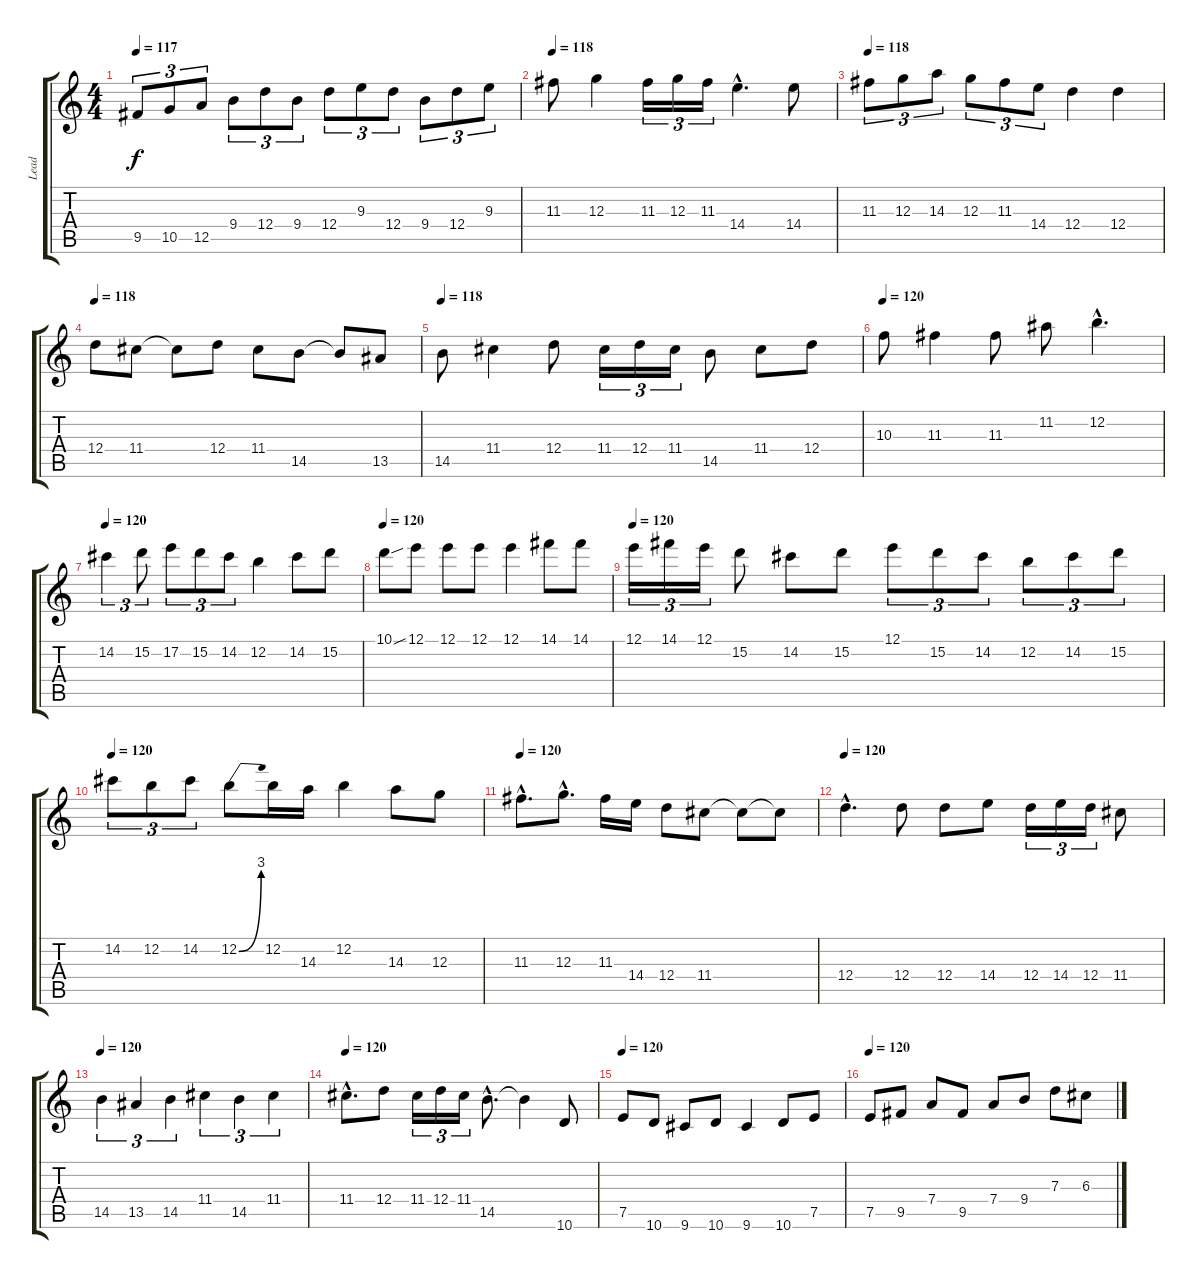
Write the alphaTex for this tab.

\track ("Lead" "Lead") {instrument distortionguitar}
\staff {score tabs}
\tuning (E4 B3 G3 D3 A2 E2) {hide}
\ts (4 4)
\tempo 117
\clef g2
\ks c
9.5.8{tu (3 2) dy f} 10.5.8{tu (3 2)} 12.5.8{tu (3 2)} 9.4.8{tu (3 2)} 12.4.8{tu (3 2)} 9.4.8{tu (3 2)} 12.4.8{tu (3 2)} 9.3.8{tu (3 2)} 12.4.8{tu (3 2)} 9.4.8{tu (3 2)} 12.4.8{tu (3 2)} 9.3.8{tu (3 2)} |
\tempo 118
11.3.8 12.3.4 11.3.16{tu (3 2)} 12.3.16{tu (3 2)} 11.3.16{tu (3 2)} 14.4{hac}.4{d} 14.4.8 |
\tempo 118
11.3.8{tu (3 2)} 12.3.8{tu (3 2)} 14.3.8{tu (3 2)} 12.3.8{tu (3 2)} 11.3.8{tu (3 2)} 14.4.8{tu (3 2)} 12.4.4 12.4.4 |
\tempo 118
12.4.8 11.4.8 11.4{t}.8 12.4.8 11.4.8 14.5.8 14.5{t}.8 13.5.8 |
\tempo 118
14.5.8 11.4.4 12.4.8 11.4.16{tu (3 2)} 12.4.16{tu (3 2)} 11.4.16{tu (3 2)} 14.5.8 11.4.8 12.4.8 |
\tempo 120
10.3.8 11.3.4 11.3.8 11.2.8 12.2{hac}.4{d} |
\tempo 120
14.2.4{tu (3 2)} 15.2.8{tu (3 2)} 17.2.8{tu (3 2)} 15.2.8{tu (3 2)} 14.2.8{tu (3 2)} 12.2.4 14.2.8 15.2.8 |
\tempo 120
10.1{sou}.8 12.1.8 12.1.8 12.1.8 12.1.4 14.1.8 14.1.8 |
\tempo 120
12.1.16{tu (3 2)} 14.1.16{tu (3 2)} 12.1.16{tu (3 2)} 15.2.8 14.2.8 15.2.8 12.1.8{tu (3 2)} 15.2.8{tu (3 2)} 14.2.8{tu (3 2)} 12.2.8{tu (3 2)} 14.2.8{tu (3 2)} 15.2.8{tu (3 2)} |
\tempo 120
14.2.8{tu (3 2)} 12.2.8{tu (3 2)} 14.2.8{tu (3 2)} 12.2{be (bend 0 0 60 12)}.8 12.2.16 14.3.16 12.2.4 14.3.8 12.3.8 |
\tempo 120
11.3{hac}.8{d} 12.3{hac}.8{d} 11.3.16 14.4.16 12.4.8 11.4.8 11.4{t}.8 11.4{t}.8 |
\tempo 120
12.4{hac}.4{d} 12.4.8 12.4.8 14.4.8 12.4.16{tu (3 2)} 14.4.16{tu (3 2)} 12.4.16{tu (3 2)} 11.4.8 |
\tempo 120
14.5.4{tu (3 2)} 13.5.4{tu (3 2)} 14.5.4{tu (3 2)} 11.4.4{tu (3 2)} 14.5.4{tu (3 2)} 11.4.4{tu (3 2)} |
\tempo 120
11.4{hac}.8{d} 12.4.8 11.4.16{tu (3 2)} 12.4.16{tu (3 2)} 11.4.16{tu (3 2)} 14.5{hac}.8{d} 14.5{t}.4 10.6.8 |
\tempo 120
7.5.8 10.6.8 9.6.8 10.6.8 9.6.4 10.6.8 7.5.8 |
\tempo 120
7.5.8 9.5.8 7.4.8 9.5.8 7.4.8 9.4.8 7.3.8 6.3.8
